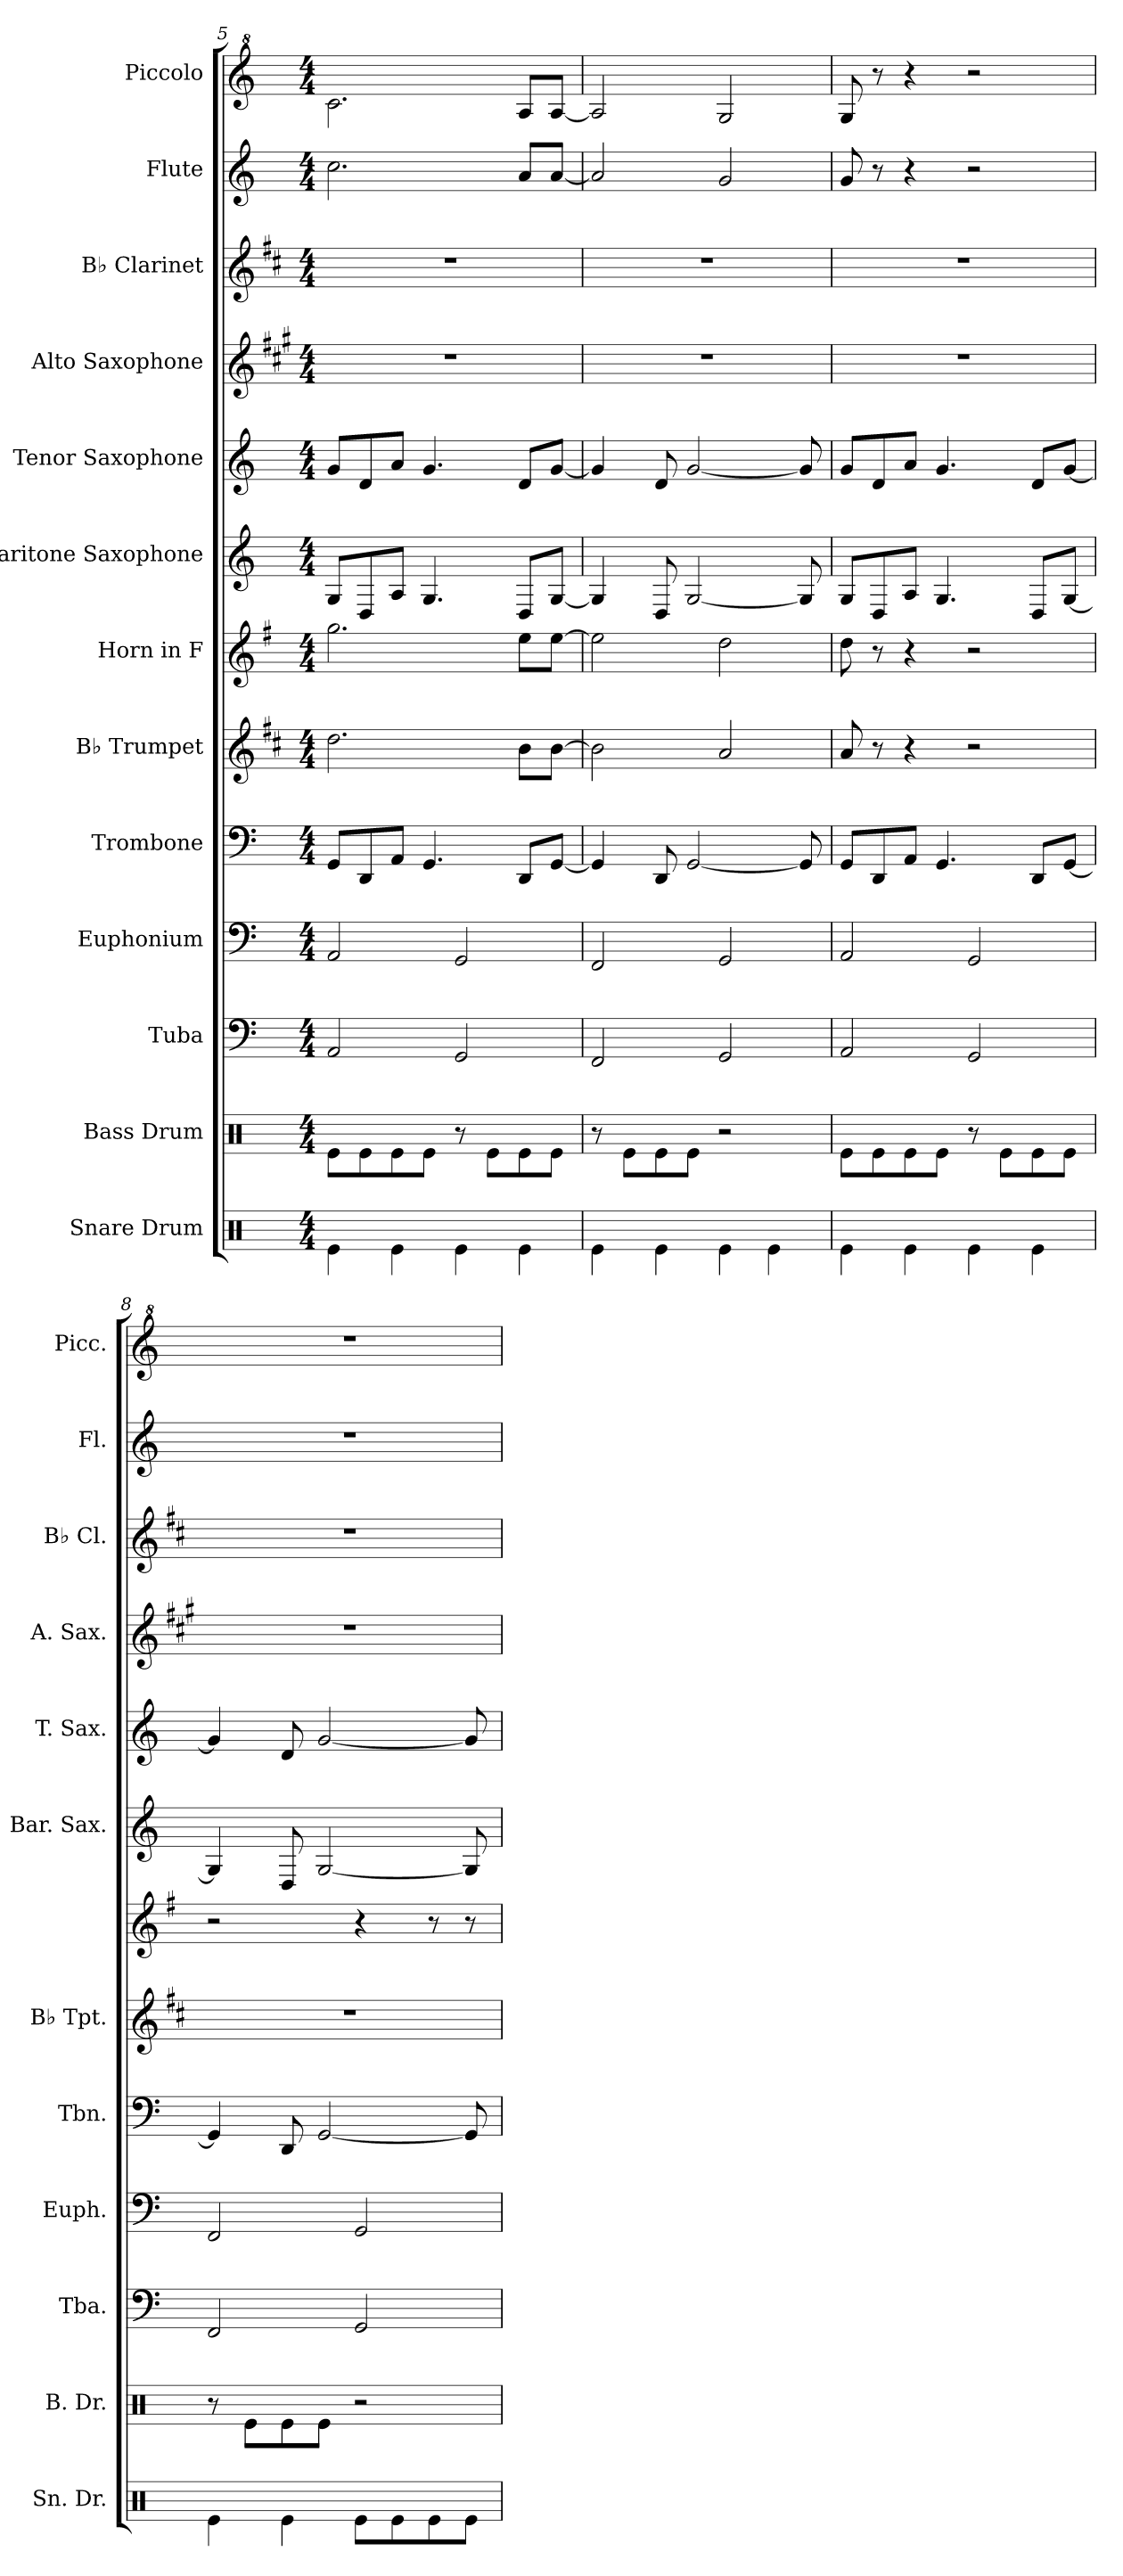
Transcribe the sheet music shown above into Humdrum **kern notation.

**kern	**kern	**kern	**kern	**kern	**kern	**kern	**kern	**kern	**kern	**kern	**kern	**kern
*part13	*part12	*part11	*part10	*part9	*part8	*part7	*part6	*part5	*part4	*part3	*part2	*part1
*staff13	*staff12	*staff11	*staff10	*staff9	*staff8	*staff7	*staff6	*staff5	*staff4	*staff3	*staff2	*staff1
*I"Snare Drum	*I"Bass Drum	*I"Tuba	*I"Euphonium	*I"Trombone	*I"B♭ Trumpet	*I"Horn in F	*I"Baritone Saxophone	*I"Tenor Saxophone	*I"Alto Saxophone	*I"B♭ Clarinet	*I"Flute	*I"Piccolo
*I'Sn. Dr.	*I'B. Dr.	*I'Tba.	*I'Euph.	*I'Tbn.	*I'B♭ Tpt.	*	*I'Bar. Sax.	*I'T. Sax.	*I'A. Sax.	*I'B♭ Cl.	*I'Fl.	*I'Picc.
!!LO:PB:g=z
*clefX	*clefX	*clefF4	*clefF4	*clefF4	*clefG2	*clefG2	*clefG2	*clefG2	*clefG2	*clefG2	*clefG2	*clefG^2
*	*	*	*	*	*ITrd1c2	*ITrd4c7	*ITrd12c21	*ITrd8c14	*ITrd5c9	*ITrd1c2	*	*ITrd-7c-12
*k[]	*k[]	*k[]	*k[]	*k[]	*k[]	*k[]	*k[]	*k[]	*k[]	*k[]	*k[]	*k[]
*M4/4	*M4/4	*M4/4	*M4/4	*M4/4	*M4/4	*M4/4	*M4/4	*M4/4	*M4/4	*M4/4	*M4/4	*M4/4
=5	=5	=5	=5	=5	=5	=5	=5	=5	=5	=5	=5	=5
4Re\	8Re\L	2AA/	2AA/	8GG/L	2.cc\	2.cc\	8GG/L	8G/L	1r	1r	2.cc\	2.ccc\
.	8Re\	.	.	8DD/	.	.	8DD/	8D/	.	.	.	.
4Re\	8Re\	.	.	8AA/J	.	.	8AA/J	8A/J	.	.	.	.
.	8Re\J	.	.	4.GG/	.	.	4.GG/	4.G/	.	.	.	.
4Re\	8r	2GG/	2GG/	.	.	.	.	.	.	.	.	.
.	8Re\L	.	.	.	.	.	.	.	.	.	.	.
4Re\	8Re\	.	.	8DD/L	8a\L	8a\L	8DD/L	8D/L	.	.	8a/L	8aa/L
.	8Re\J	.	.	[8GG/J	[8a\J	[8a\J	[8GG/J	[8G/J	.	.	[8a/J	[8aa/J
=6	=6	=6	=6	=6	=6	=6	=6	=6	=6	=6	=6	=6
4Re\	8r	2FF/	2FF/	4GG/]	2a\]	2a\]	4GG/]	4G/]	1r	1r	2a/]	2aa/]
.	8Re\L	.	.	.	.	.	.	.	.	.	.	.
4Re\	8Re\	.	.	8DD/	.	.	8DD/	8D/	.	.	.	.
.	8Re\J	.	.	[2GG/	.	.	[2GG/	[2G/	.	.	.	.
4Re\	2r	2GG/	2GG/	.	2g/	2g\	.	.	.	.	2g/	2gg/
4Re\	.	.	.	.	.	.	.	.	.	.	.	.
.	.	.	.	8GG/]	.	.	8GG/]	8G/]	.	.	.	.
=7	=7	=7	=7	=7	=7	=7	=7	=7	=7	=7	=7	=7
4Re\	8Re\L	2AA/	2AA/	8GG/L	8g/	8g\	8GG/L	8G/L	1r	1r	8g/	8gg/
.	8Re\	.	.	8DD/	8r	8r	8DD/	8D/	.	.	8r	8r
4Re\	8Re\	.	.	8AA/J	4r	4r	8AA/J	8A/J	.	.	4r	4r
.	8Re\J	.	.	4.GG/	.	.	4.GG/	4.G/	.	.	.	.
4Re\	8r	2GG/	2GG/	.	2r	2r	.	.	.	.	2r	2r
.	8Re\L	.	.	.	.	.	.	.	.	.	.	.
4Re\	8Re\	.	.	8DD/L	.	.	8DD/L	8D/L	.	.	.	.
.	8Re\J	.	.	[8GG/J	.	.	[8GG/J	[8G/J	.	.	.	.
=8	=8	=8	=8	=8	=8	=8	=8	=8	=8	=8	=8	=8
4Re\	8r	2FF/	2FF/	4GG/]	1r	2r	4GG/]	4G/]	1r	1r	1r	1r
.	8Re\L	.	.	.	.	.	.	.	.	.	.	.
4Re\	8Re\	.	.	8DD/	.	.	8DD/	8D/	.	.	.	.
.	8Re\J	.	.	[2GG/	.	.	[2GG/	[2G/	.	.	.	.
8Re\L	2r	2GG/	2GG/	.	.	4r	.	.	.	.	.	.
8Re\	.	.	.	.	.	.	.	.	.	.	.	.
8Re\	.	.	.	.	.	8r	.	.	.	.	.	.
8Re\J	.	.	.	8GG/]	.	8r	8GG/]	8G/]	.	.	.	.
=	=	=	=	=	=	=	=	=	=	=	=	=
*-	*-	*-	*-	*-	*-	*-	*-	*-	*-	*-	*-	*-
